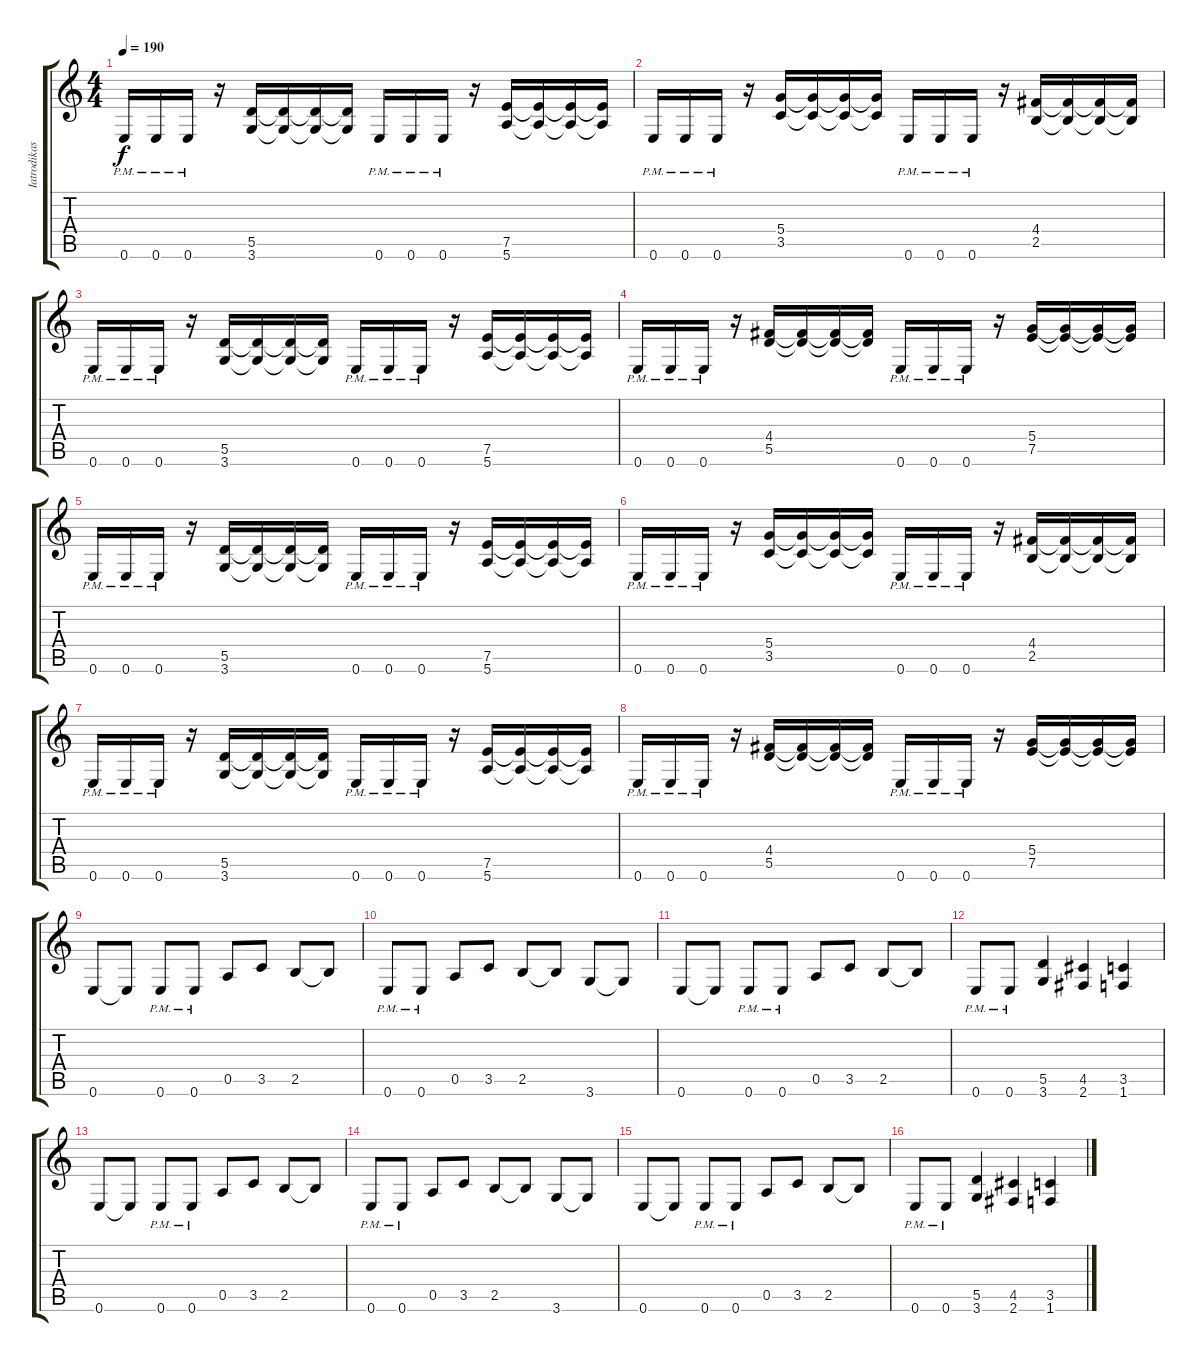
\track ("Iatrodikastis" "Iatrodikas") {instrument distortionguitar}
\staff {score tabs}
\tuning (E4 B3 G3 D3 A2 E2) {hide}
\ts (4 4)
\tempo 190
\clef g2
\ks c
0.6{pm}.16{dy f} 0.6{pm}.16 0.6{pm}.16 r.16 (5.5 3.6).16 (5.5{t} 3.6{t}).16 (5.5{t} 3.6{t}).16 (5.5{t} 3.6{t}).16 0.6{pm}.16 0.6{pm}.16 0.6{pm}.16 r.16 (7.5 5.6).16 (7.5{t} 5.6{t}).16 (7.5{t} 5.6{t}).16 (7.5{t} 5.6{t}).16 |
0.6{pm}.16 0.6{pm}.16 0.6{pm}.16 r.16 (5.4 3.5).16 (5.4{t} 3.5{t}).16 (5.4{t} 3.5{t}).16 (5.4{t} 3.5{t}).16 0.6{pm}.16 0.6{pm}.16 0.6{pm}.16 r.16 (4.4 2.5).16 (4.4{t} 2.5{t}).16 (4.4{t} 2.5{t}).16 (4.4{t} 2.5{t}).16 |
0.6{pm}.16 0.6{pm}.16 0.6{pm}.16 r.16 (5.5 3.6).16 (5.5{t} 3.6{t}).16 (5.5{t} 3.6{t}).16 (5.5{t} 3.6{t}).16 0.6{pm}.16 0.6{pm}.16 0.6{pm}.16 r.16 (7.5 5.6).16 (7.5{t} 5.6{t}).16 (7.5{t} 5.6{t}).16 (7.5{t} 5.6{t}).16 |
0.6{pm}.16 0.6{pm}.16 0.6{pm}.16 r.16 (4.4 5.5).16 (4.4{t} 5.5{t}).16 (4.4{t} 5.5{t}).16 (4.4{t} 5.5{t}).16 0.6{pm}.16 0.6{pm}.16 0.6{pm}.16 r.16 (5.4 7.5).16 (5.4{t} 7.5{t}).16 (5.4{t} 7.5{t}).16 (5.4{t} 7.5{t}).16 |
0.6{pm}.16 0.6{pm}.16 0.6{pm}.16 r.16 (5.5 3.6).16 (5.5{t} 3.6{t}).16 (5.5{t} 3.6{t}).16 (5.5{t} 3.6{t}).16 0.6{pm}.16 0.6{pm}.16 0.6{pm}.16 r.16 (7.5 5.6).16 (7.5{t} 5.6{t}).16 (7.5{t} 5.6{t}).16 (7.5{t} 5.6{t}).16 |
0.6{pm}.16 0.6{pm}.16 0.6{pm}.16 r.16 (5.4 3.5).16 (5.4{t} 3.5{t}).16 (5.4{t} 3.5{t}).16 (5.4{t} 3.5{t}).16 0.6{pm}.16 0.6{pm}.16 0.6{pm}.16 r.16 (4.4 2.5).16 (4.4{t} 2.5{t}).16 (4.4{t} 2.5{t}).16 (4.4{t} 2.5{t}).16 |
0.6{pm}.16 0.6{pm}.16 0.6{pm}.16 r.16 (5.5 3.6).16 (5.5{t} 3.6{t}).16 (5.5{t} 3.6{t}).16 (5.5{t} 3.6{t}).16 0.6{pm}.16 0.6{pm}.16 0.6{pm}.16 r.16 (7.5 5.6).16 (7.5{t} 5.6{t}).16 (7.5{t} 5.6{t}).16 (7.5{t} 5.6{t}).16 |
0.6{pm}.16 0.6{pm}.16 0.6{pm}.16 r.16 (4.4 5.5).16 (4.4{t} 5.5{t}).16 (4.4{t} 5.5{t}).16 (4.4{t} 5.5{t}).16 0.6{pm}.16 0.6{pm}.16 0.6{pm}.16 r.16 (5.4 7.5).16 (5.4{t} 7.5{t}).16 (5.4{t} 7.5{t}).16 (5.4{t} 7.5{t}).16 |
0.6.8 0.6{t}.8 0.6{pm}.8 0.6{pm}.8 0.5.8 3.5.8 2.5.8 2.5{t}.8 |
0.6{pm}.8 0.6{pm}.8 0.5.8 3.5.8 2.5.8 2.5{t}.8 3.6.8 3.6{t}.8 |
0.6.8 0.6{t}.8 0.6{pm}.8 0.6{pm}.8 0.5.8 3.5.8 2.5.8 2.5{t}.8 |
0.6{pm}.8 0.6{pm}.8 (5.5 3.6).4 (4.5 2.6).4 (3.5 1.6).4 |
0.6.8 0.6{t}.8 0.6{pm}.8 0.6{pm}.8 0.5.8 3.5.8 2.5.8 2.5{t}.8 |
0.6{pm}.8 0.6{pm}.8 0.5.8 3.5.8 2.5.8 2.5{t}.8 3.6.8 3.6{t}.8 |
0.6.8 0.6{t}.8 0.6{pm}.8 0.6{pm}.8 0.5.8 3.5.8 2.5.8 2.5{t}.8 |
0.6{pm}.8 0.6{pm}.8 (5.5 3.6).4 (4.5 2.6).4 (3.5 1.6).4
